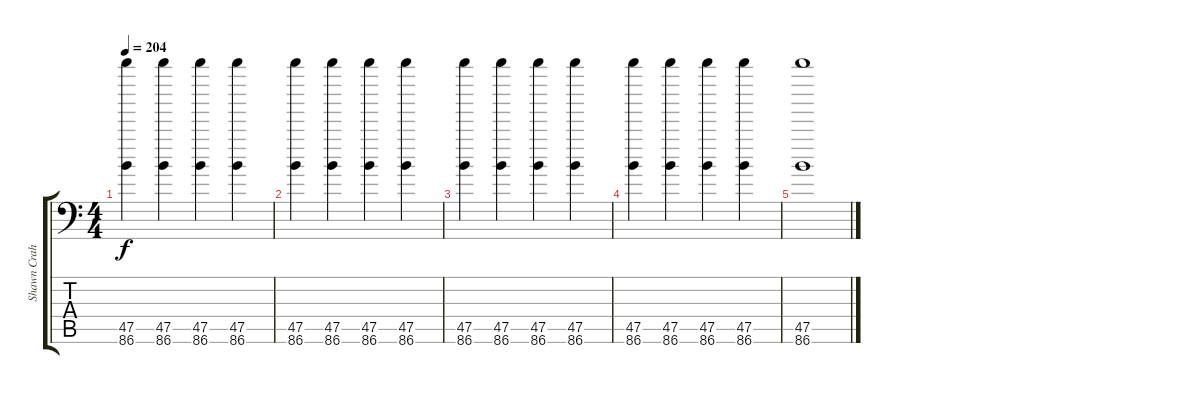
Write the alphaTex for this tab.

\track ("Shawn Crahan" "Shawn Crah") {instrument acousticgrandpiano}
\staff {score tabs}
\tuning (C-1 C-1 C-1 C-1 C-1 C-1) {hide}
\ts (4 4)
\tempo 204
\clef f4
\ks c
(47.5 86.6).4{dy f} (47.5 86.6).4 (47.5 86.6).4 (47.5 86.6).4 |
(47.5 86.6).4 (47.5 86.6).4 (47.5 86.6).4 (47.5 86.6).4 |
(47.5 86.6).4 (47.5 86.6).4 (47.5 86.6).4 (47.5 86.6).4 |
(47.5 86.6).4 (47.5 86.6).4 (47.5 86.6).4 (47.5 86.6).4 |
(47.5 86.6).1
